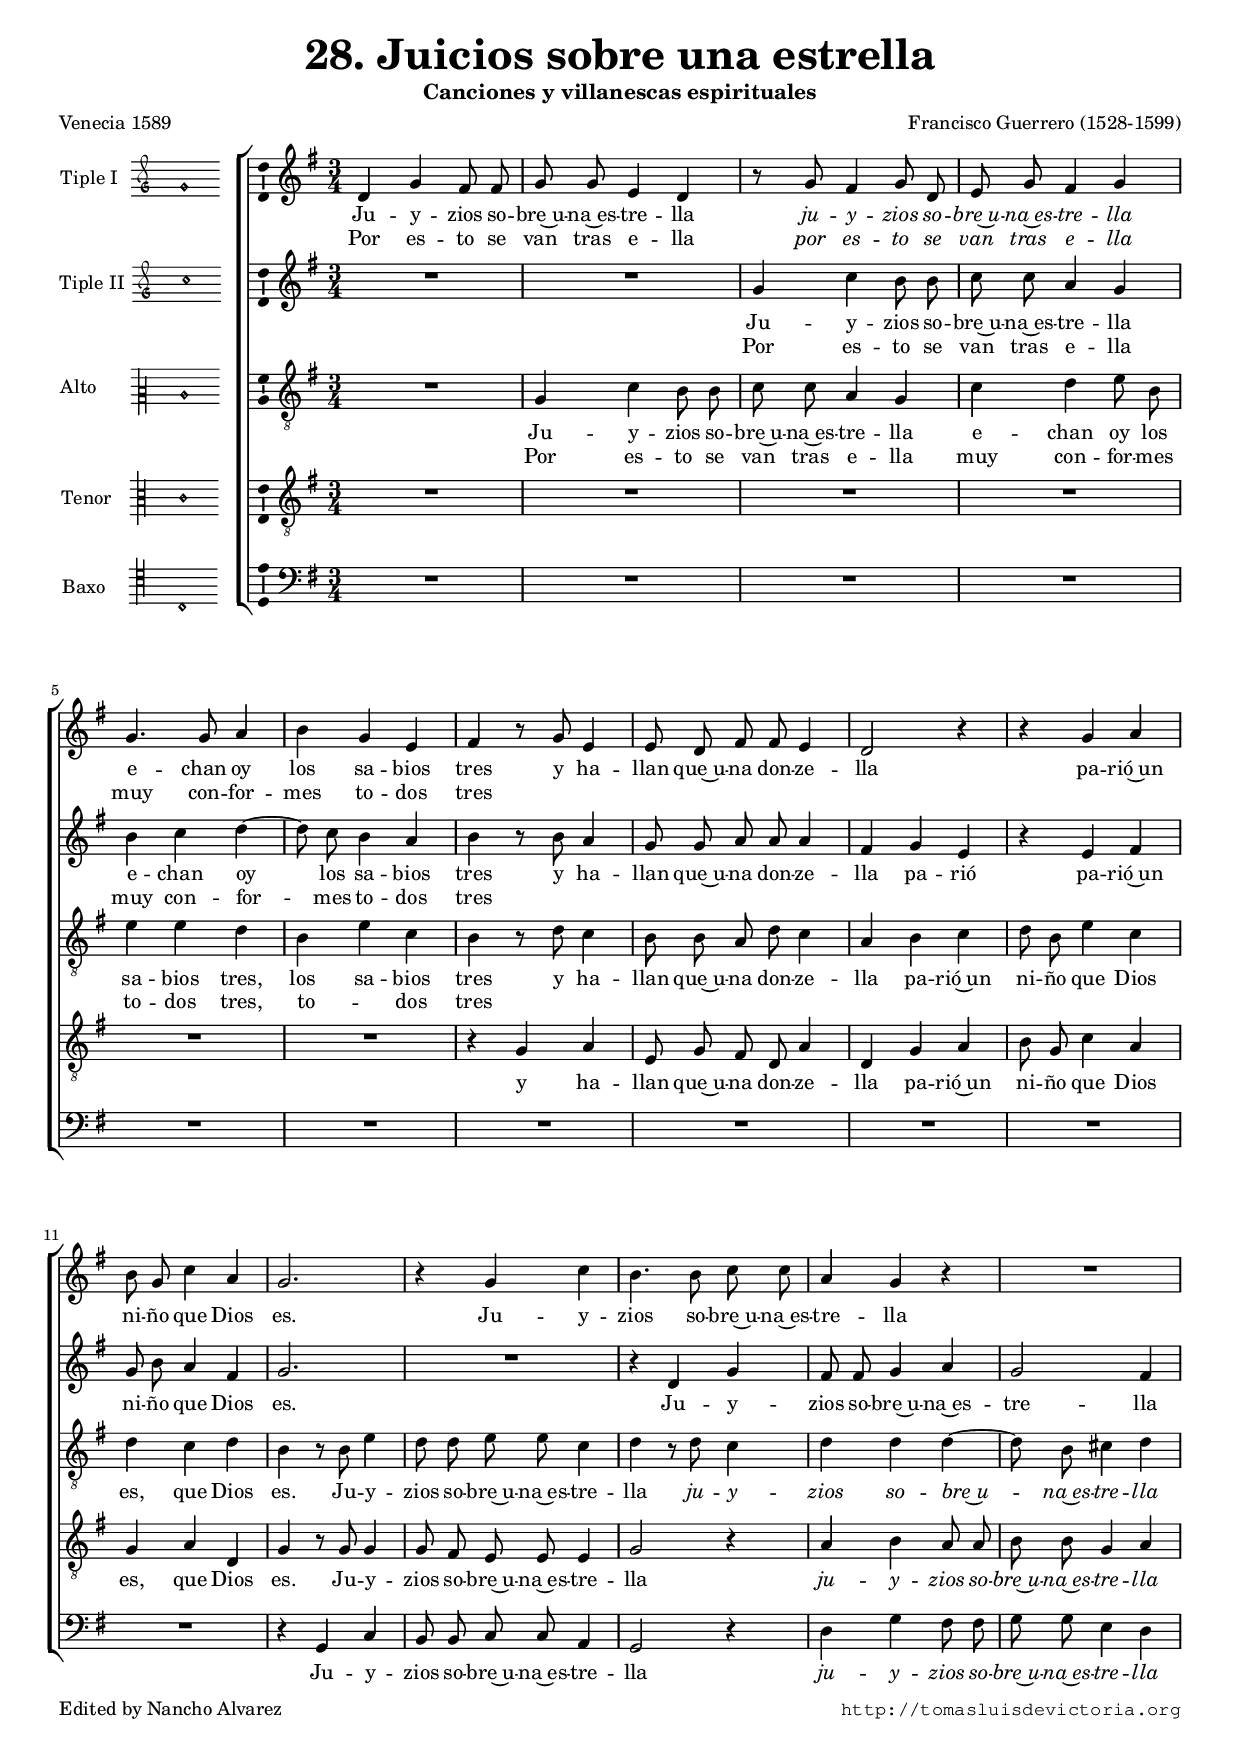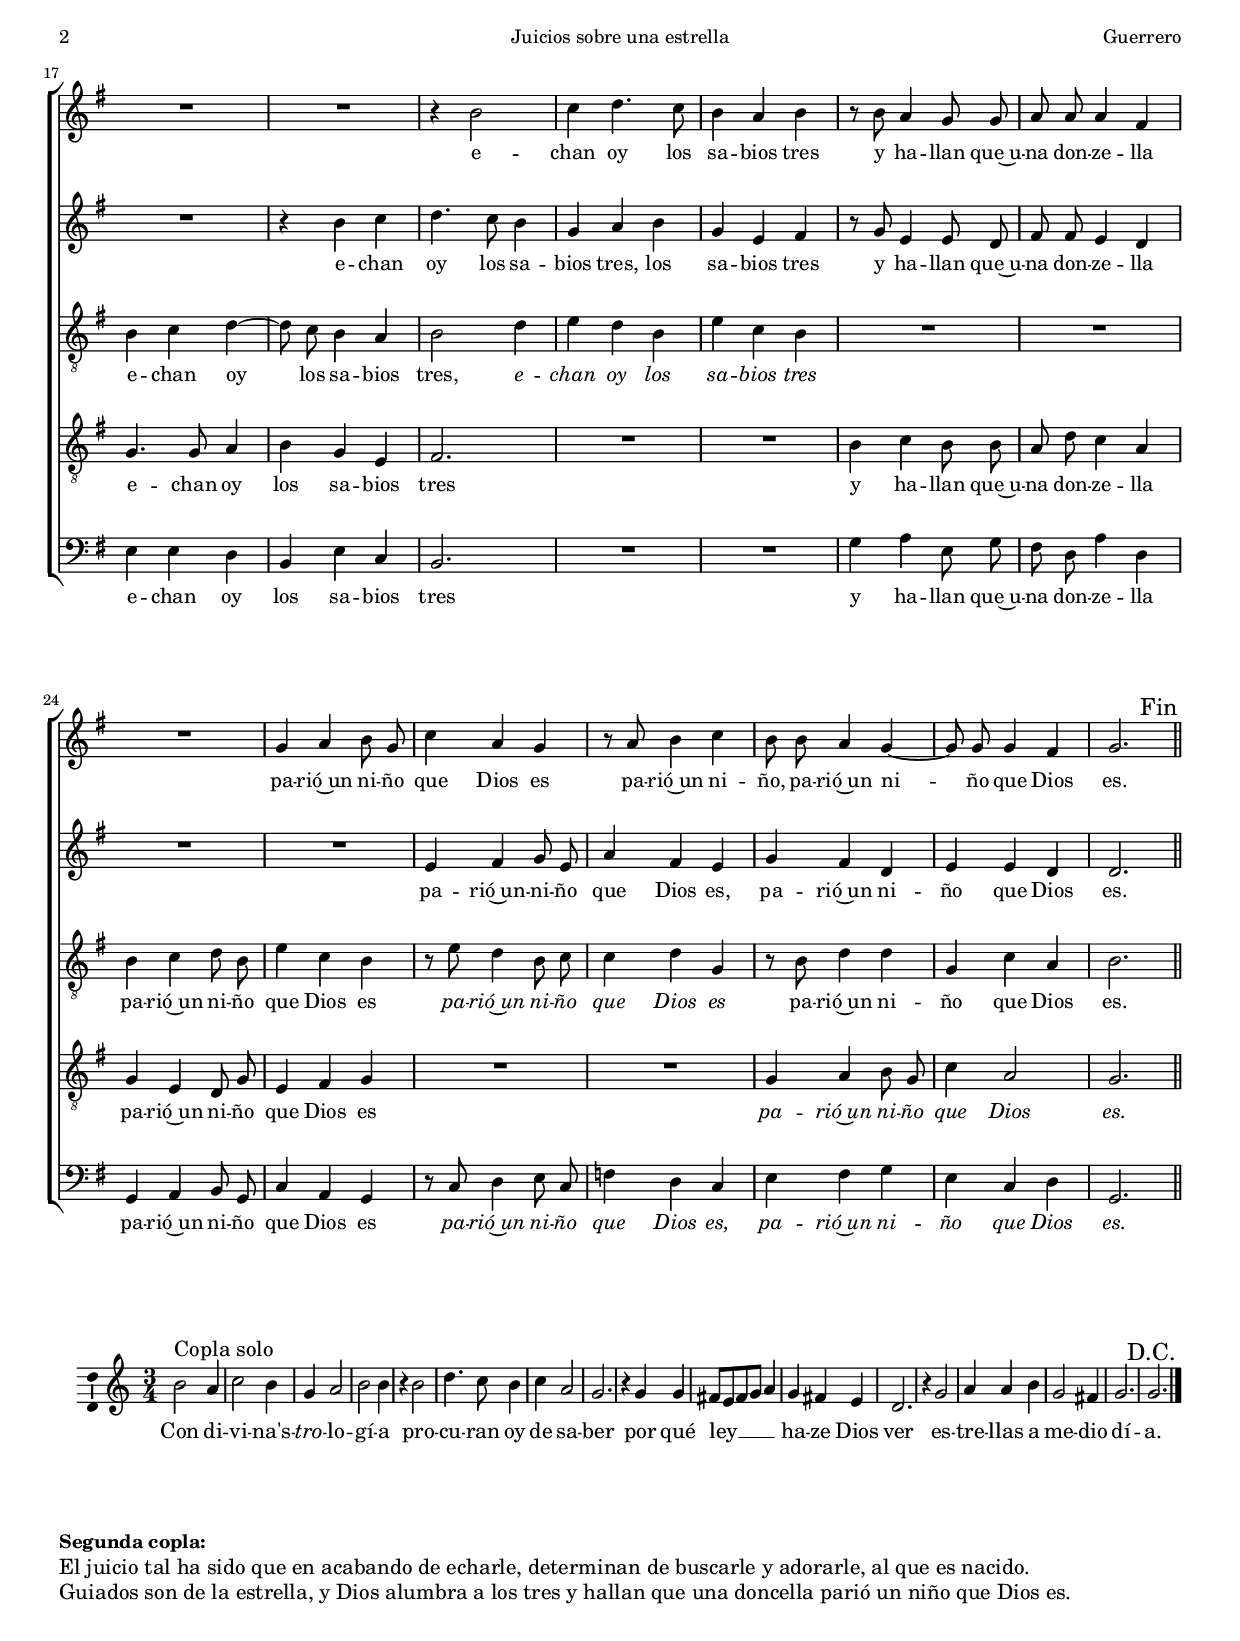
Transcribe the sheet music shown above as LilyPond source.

\version "2.18.0"

#(set-default-paper-size "a4")
#(set-global-staff-size 16.4)
#(ly:set-option 'point-and-click #f)
%mobile -s13.5 -i2.5

italicas=\override LyricText.font-shape = #'italic
rectas=\override LyricText.font-shape = #'upright
ss=\once \set suggestAccidentals = ##t
incipitwidth = 20
htitle="Juicios sobre una estrella"
hcomposer="Guerrero"

\header {
	title=\markup{\fontsize #3 "28. Juicios sobre una estrella"}
	subtitle="Canciones y villanescas espirituales"
        %subsubtitle=\markup{\null \vspace #1 }
	composer="Francisco Guerrero (1528-1599)"
        pdfauthor=\composer
	%opus="(-)"
	poet="Venecia 1589"
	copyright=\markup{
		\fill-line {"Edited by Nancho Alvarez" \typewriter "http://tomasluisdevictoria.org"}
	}
%	tagline=""
}

global={\key c \major \time 3/4 \skip 1*3/4*30 \bar "||" }


cantus=\relative c''{
	\override Score.RehearsalMark.self-alignment-X = #right
	\override Score.RehearsalMark.break-visibility = #begin-of-line-invisible
	g4 c b8 b
	c c a4 g
	r8 c b4 c8 g
	a c b4 c
	c4. c8 d4
	e c a
	b r8 c a4
	a8 g b b a4
	g2 r4
	r c d
	e8 c f4 d 
	c2. 
	r4 c f 
	e4. e8 f f
	d4 c r
	R1*3/4
	R
	R
	r4 e2 f4 g4. f8 
	e4 d e
	r8 e8 d4 c8 c
	d d d4 b
	R1*3/4
	c4 d e8 c
	f4 d c
	r8 d e4 f
	e8 e d4 c ~
	c8 c c4 b
	c2.
	\mark "Fin"
}

cantusdos=\relative c''{
	R1*3/4
	R
	c4 f e8 e
	f f d4 c
	e f g ~
	g8 f e4 d
	e4 r8 e d4
	c8 c d d d4
	b4 c a
	r4 a b
	c8 e d4 b
	c2.
	R1*3/4
	r4 g c
	b8 b c4 d
	c2 b4
	R1*3/4
	r4 e f
	g4. f8 e4
	c d e
	c a b
	r8 c8 a4 a8 g
	b b a4 g
	R1*3/4
	R
	a4 b c8 a
	d4 b a
	c b g
	a a g 
	g2.
}

altus=\relative c'{
	R1*3/4
	c4 f e8 e
	f f d4 c
	f g a8 e
	a4 a g
	e a f
	e r8 g f4
	e8 e d g f4
	d e f
	g8 e a4 f
	g4 f g
	e r8 e a4
	g8 g a a f4
	g4 r8 g f4
	g4 g g ~
	g8 e fis4 g
	e f g ~
	g8 f e4 d
	e2 g4
	a g e
	a f e
	R1*3/4
	R
	e4 f g8 e a4 f e
	r8 a g4 e8 f
	f4 g c,
	r8 e g4 g
	c,4 f d
	e2.
}

tenor=\relative c'{
	R1*3/4 
	R
	R
	R
	R
	R
	r4 c4 d
	a8 c b g d'4
	g, c d
	e8 c f4 d
	c d g,
	c r8 c c4
	c8 b a a a4
	c2 r4
	d4 e d8 d
	e e c4 d
	c4. c8 d4
	e c a
	b2.
	R1*3/4
	R
	e4 f e8 e
	d8 g f4 d 
	c a g8 c
	a4 b c
	R1*3/4
	R
	c4 d e8 c
	f4 d2 c2.
}

bassus=\relative c{
	\override Staff.VerticalAxisGroup.minimum-Y-extent = #'(-0 . 6.3)
	R1*3/4*5
	\override Staff.VerticalAxisGroup.minimum-Y-extent = #'(-0 . 4)
	R1*3/4*6
	r4 c f
	e8 e f f d4
	c2 r4
	g'4 c b8 b
	c c a4 g
	a a g 
	e a f
	e2.
	R1*3/4
	R
	c'4 d a8 c
	b8 g d'4 g,
	c, d e8 c 
	f4 d c
	r8 f g4 a8 f
	bes4 g f
	a b c
	a f g
	c,2.
}


textocantus=\lyricmode{
Ju -- y -- zios so -- bre~u -- na~es -- tre -- lla
\italicas
ju -- y -- zios so -- bre~u -- na~es -- tre -- lla
\rectas
e -- chan oy los sa -- bios tres
y ha -- llan que~u -- na don -- ze -- lla
pa -- rió~un ni -- ño que Dios es.
Ju -- y -- zios so -- bre~u -- na~es -- tre -- lla
e -- chan oy los sa -- bios tres
y ha -- llan que~u -- na don -- ze -- lla
pa -- rió~un ni -- ño que Dios es
pa -- rió~un ni -- ño,
pa -- rió~un ni -- _ ño que Dios es.
}
textocantusb=\lyricmode{
Por es -- to se van tras e -- lla
\italicas
por es -- to se van tras e -- lla
\rectas
muy con -- for -- mes to -- dos tres
}


textocantusdos=\lyricmode{
Ju -- y -- zios so -- bre~u -- na~es -- tre -- lla 
e -- chan oy _ los sa -- bios tres
y ha -- llan que~u -- na don -- ze -- lla 
pa -- rió
pa -- rió~un ni -- ño que Dios es.
Ju -- y -- zios so -- bre~u -- na~es -- tre -- lla
e -- chan oy los sa -- bios tres,
los sa -- bios tres
y ha -- llan que~u -- na don -- ze -- lla
pa -- rió~un -- ni -- ño que Dios es,
pa -- rió~un ni -- ño que Dios es.
}
textocantusdosb=\lyricmode{
Por es -- to se van tras e -- lla
muy con -- for -- _ mes to -- dos tres
}

textoaltus=\lyricmode{
Ju -- y -- zios so -- bre~u -- na~es -- tre -- lla
e -- chan oy los sa -- bios tres,
los sa -- bios tres
y ha -- llan que~u -- na don -- ze -- lla
pa -- rió~un ni -- ño que Dios es,
que Dios es.
Ju -- y -- zios so -- bre~u -- na~es -- tre -- lla
\italicas
ju -- y -- zios so -- bre~u -- _ na~es -- tre -- lla
\rectas
e -- chan oy _ los sa -- bios tres,
\italicas
e -- chan oy los sa -- bios tres
\rectas
pa -- rió~un ni -- ño que Dios es
\italicas
pa -- rió~un ni -- ño que Dios es
\rectas
pa -- rió~un ni -- ño que Dios es.
}
textoaltusb=\lyricmode{
Por es -- to se van tras e -- lla
muy con -- for -- mes to -- dos tres,
to -- _ dos tres
}


textotenor=\lyricmode{
y ha -- llan que~u -- na don -- ze -- lla pa -- rió~un ni -- ño que Dios es,
que Dios es.
Ju -- y -- zios so -- bre~u -- na~es -- tre -- lla
\italicas
ju -- y -- zios so -- bre~u -- na~es -- tre -- lla 
\rectas
e -- chan oy los sa -- bios tres
y ha -- llan que~u -- na don -- ze -- lla
pa -- rió~un ni -- ño que Dios es
\italicas
pa -- rió~un ni -- ño que Dios es.
}

textobassus=\lyricmode{
Ju -- y -- zios so -- bre~u -- na~es -- tre -- lla
\italicas
ju -- y -- zios so -- bre~u -- na~es -- tre -- lla
\rectas
e -- chan oy los sa -- bios tres
y ha -- llan que~u -- na don -- ze -- lla
pa -- rió~un ni -- ño que Dios es
\italicas
pa -- rió~un ni -- ño que Dios es,
pa -- rió~un ni -- ño que Dios es.
}



incipitcantus=\markup{
	\score{
		{ 
		\set Staff.instrumentName="Tiple I  "
		\override NoteHead.style = #'neomensural
		\override Rest.style = #'neomensural
		\override Staff.TimeSignature.stencil = #'()
		\cadenzaOn 
		\clef "petrucci-g"
		\key c \major
		\time 3/4
		g'1
		} 
	\layout {
		\context {\Voice
			\remove Ligature_bracket_engraver
			\consists Mensural_ligature_engraver
		}
		line-width=\incipitwidth
		indent = 0
	}
	}
}


incipitcantusdos=\markup{
	\score{
		{ 
		\set Staff.instrumentName="Tiple II "
		\override NoteHead.style = #'neomensural
		\override Rest.style = #'neomensural
		\override Staff.TimeSignature.stencil = #'()
		\cadenzaOn 
		\clef "petrucci-g"
		\key c \major
		\time 3/4
		c''1
		} 
	\layout {
		\context {\Voice
			\remove Ligature_bracket_engraver
			\consists Mensural_ligature_engraver
		}
		line-width=\incipitwidth
		indent = 0
	}
	}
}


incipitaltus=\markup{
	\score{
		{ 
		\set Staff.instrumentName="Alto      "
		\override NoteHead.style = #'neomensural 
		\override Rest.style = #'neomensural
		\override Staff.TimeSignature.stencil = #'()
		\cadenzaOn 
		\clef "petrucci-c2"
		\key c \major
		\time 3/4
		c'1
		} 
	\layout {
		\context {\Voice
			\remove Ligature_bracket_engraver
			\consists Mensural_ligature_engraver
		}
		line-width=\incipitwidth
		indent = 0
	}
	}
}


incipittenor=\markup{
	\score{
		{ 
		\set Staff.instrumentName="Tenor   "
		\override NoteHead.style = #'neomensural 
		\override Rest.style = #'neomensural
		\override Staff.TimeSignature.stencil = #'()
		\cadenzaOn 
		\clef "petrucci-c3"
		\key c \major
		\time 3/4
		c'1
		} 
	\layout {
		\context {\Voice
			\remove Ligature_bracket_engraver
			\consists Mensural_ligature_engraver
		}
		line-width=\incipitwidth
		indent=0
	}
	}
}


incipitbassus=\markup{
	\score{
		{ 
		\set Staff.instrumentName="Baxo    "
		\override NoteHead.style = #'neomensural 
		\override Rest.style = #'neomensural
		\override Staff.TimeSignature.stencil = #'()
		\cadenzaOn 
		\clef "petrucci-c4"
		\key c \major
		\time 3/4
		c1
		} 
	\layout {
		\context {\Voice
			\remove Ligature_bracket_engraver
			\consists Mensural_ligature_engraver
		}
		line-width=\incipitwidth
		indent = 0
	}
	}
}



\score {\transpose c' g{
\new ChoirStaff<<

	\new Staff <<\global
	\new Voice="v1" {
		\set Staff.instrumentName=\incipitcantus
		\clef "treble"
		\cantus }
	\new Lyrics \lyricsto "v1" {\textocantus }
	\new Lyrics \lyricsto "v1" {\textocantusb }
	
	>>

	\new Staff <<\global
	\new Voice="v5" {
		\set Staff.instrumentName=\incipitcantusdos
		\clef "treble"
		\cantusdos }
	\new Lyrics \lyricsto "v5" {\textocantusdos }
	\new Lyrics \lyricsto "v5" {\textocantusdosb }
	
	>>
	
	
	\new Staff << \global
	\new Voice="v2" {
		\set Staff.instrumentName=\incipitaltus
		\clef "G_8" 
		\altus}
	\new Lyrics \lyricsto "v2" {\textoaltus }
	\new Lyrics \lyricsto "v2" {\textoaltusb }
	
	>>

	
	\new Staff <<\global
	\new Voice="v3" {
		\set Staff.instrumentName=\incipittenor
		\clef "G_8"
		\tenor }
	\new Lyrics \lyricsto "v3" {\textotenor }
	>>
	

	\new Staff <<\global
	\new Voice="v4" {
		\set Staff.instrumentName=\incipitbassus
		\clef "bass" 
		\bassus }
	\new Lyrics \lyricsto "v4" {\textobassus}
	>>
	
>>

	}%transpose

\layout{ 
	\context {\Lyrics 
		\override VerticalAxisGroup.minimum-Y-extent = #'(-0.0 . 0.0) 
		\override LyricText.font-size = #0.9
		\override LyricHyphen.minimum-distance = #0.33
	}
	\context {\Score 
		\override BarNumber.padding = #2 
	}
	\context {\Voice 
		melismaBusyProperties = #'() 
	}
	\context { \Staff %\RemoveEmptyStaves 
        }
	\context {\Staff 
		autoBeaming = ##f
		\override VerticalAxisGroup.staff-staff-spacing =
			#'((basic-distance . 12) (minimum-distance . 0) (padding . 1))
		\consists Ambitus_engraver 
		\override LigatureBracket.padding = #1
	}
}

%\midi {}

}

\score{\transpose c' g{
	<<
	\new Voice=copla {
	\override Score.RehearsalMark.self-alignment-X = #right
	\override Score.RehearsalMark.break-visibility = #begin-of-line-invisible
	\time 3/4
	\relative c''{
	e2^\markup{\larger "Copla solo"} d4 
	f2 e4
	c4 d2
	e2 e4
	r4 e2
	g4. f8 e4
	f4 d2
	c2.
	r4 c c
	b8[ a b c] d4
	c4 b a
	g2. 
	r4 c2 
	d4 d e
	c2 b4
	c2. 
	c
	\mark "D.C."
	\bar "|."
	}
	}
	\new Lyrics \lyricsto copla \lyricmode {
Con di -- vi -- na's -- \italicas tro -- \rectas lo -- gí -- a
pro -- cu -- ran oy de sa -- ber
por qué ley __ _ _ _ _ ha -- ze Dios ver
es -- tre -- llas a me -- dio dí -- a.
}
>>
}
\layout{ 
        indent = 0.3\cm
	\context {\Lyrics 
		\override VerticalAxisGroup.staff-affinity = #UP
		\override VerticalAxisGroup.nonstaff-relatedstaff-spacing =
			#'((basic-distance . 0) (minimum-distance . 0) (padding . 1))
		\override LyricText.font-size = #1.2
		\override LyricHyphen.minimum-distance = #0.5
	}
	\context {\Score 
		tempoHideNote = ##t
		\override BarNumber.padding = #2 
	}
	\context {\Voice 
		%melismaBusyProperties = #'()
		%autoBeaming = ##f
	}
	\context {\Staff 
                %\RemoveEmptyStaves
                %\override VerticalAxisGroup.remove-first = ##t
		\override VerticalAxisGroup.staff-staff-spacing =
			#'((basic-distance . 11) (minimum-distance . 0) (padding . 1))
		\consists Ambitus_engraver 
		\override LigatureBracket.padding = #1
	}
}

%\midi { \mtempo }

}


\markup{ "   " }
\markup{\column{
\bold "Segunda copla:"
\larger "El juicio tal ha sido que en acabando de echarle,
determinan de buscarle y adorarle, al que es nacido."  
\larger "Guiados son de la estrella, y Dios alumbra a los tres
y hallan que una doncella parió un niño que Dios es."
}}

\markup{ "   " }

\paper{
	evenHeaderMarkup=\markup  \fill-line { \fromproperty #'page:page-number-string \htitle \hcomposer }
	oddHeaderMarkup= \markup  \fill-line { \on-the-fly #not-first-page \hcomposer \on-the-fly #not-first-page \htitle \on-the-fly #not-first-page \fromproperty #'page:page-number-string }
	%system-count=20
	%page-count = 8
	ragged-last-bottom = ##f
	indent=3.2\cm
	score-system-spacing =
	#'((basic-distance . 22) (minimum-distance . 0) (padding . 5))
	system-system-spacing =
	#'((basic-distance . 20) (minimum-distance . 0) (padding . 5))
	top-system-spacing = % header
	#'((basic-distance . 9) (minimum-distance . 0) (padding . 0))
	last-bottom-spacing = % footer
	#'((basic-distance . 12) (minimum-distance . 0) (padding . 0))
	markup-system-spacing.padding = #1.5
}
